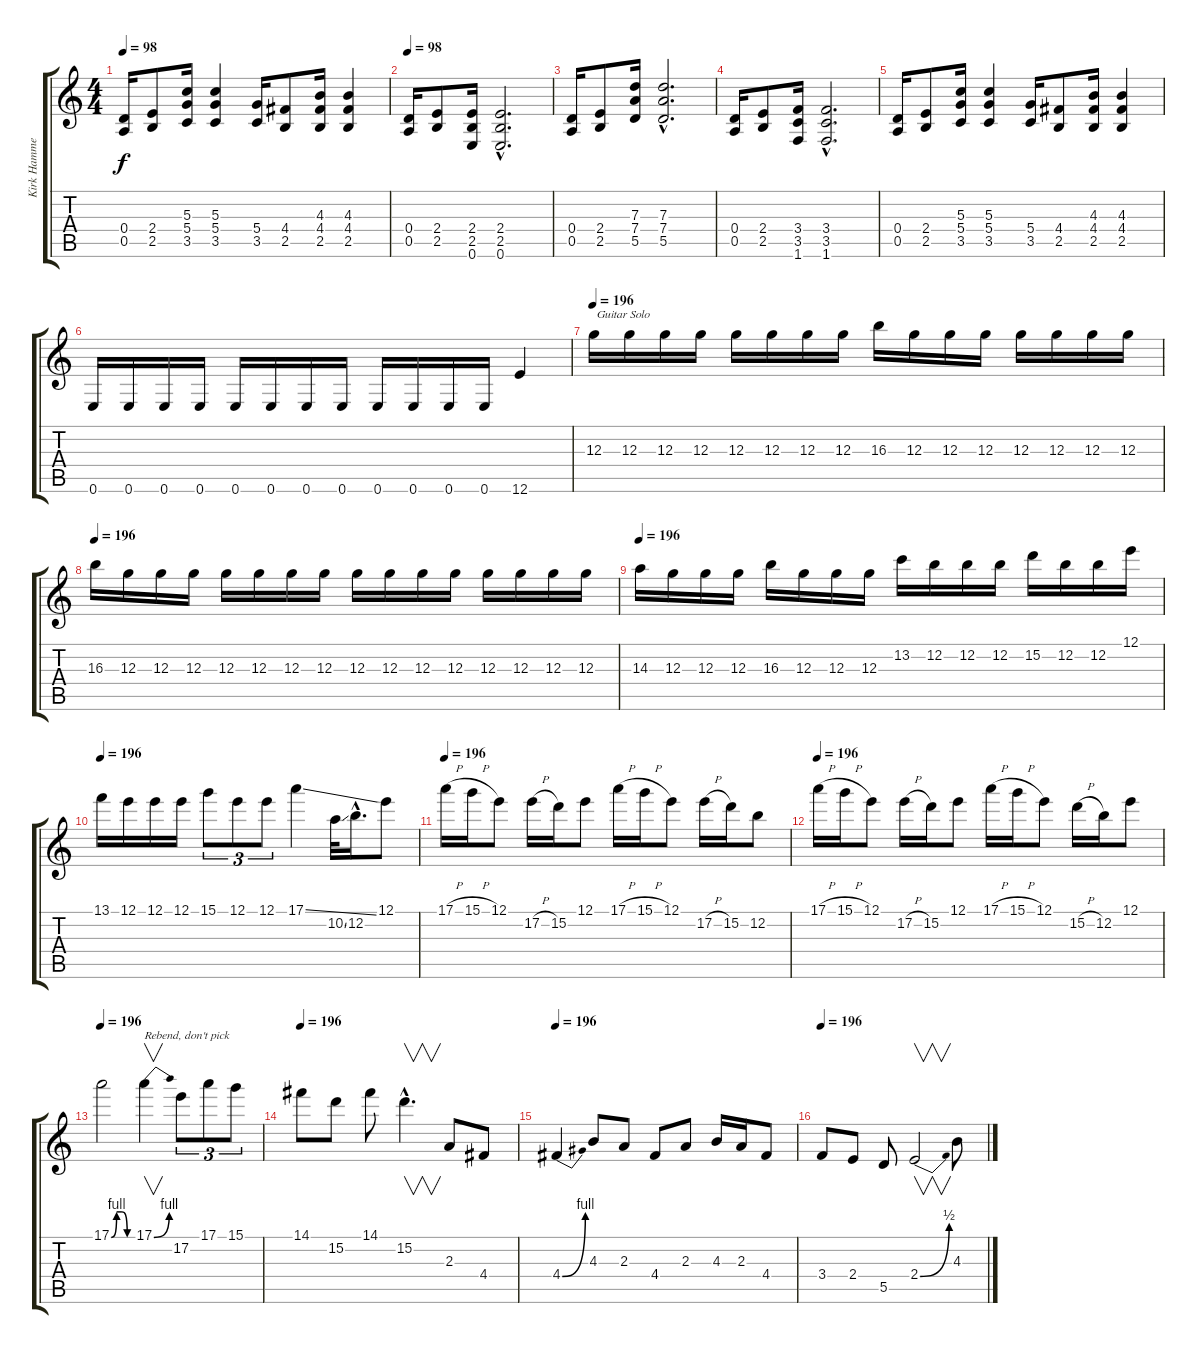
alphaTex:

\track ("Kirk Hammet" "Kirk Hamme") {instrument distortionguitar}
\staff {score tabs}
\tuning (E4 B3 G3 D3 A2 E2) {hide}
\ts (4 4)
\tempo 98
\clef g2
\ks c
(0.4 0.5).16{dy f} (2.4 2.5).8 (5.3 5.4 3.5).16 (5.3 5.4 3.5).4 (5.4 3.5).16 (4.4 2.5).8 (4.3 4.4 2.5).16 (4.3 4.4 2.5).4 |
\tempo 98
(0.4 0.5).16 (2.4 2.5).8 (2.4 2.5 0.6).16 (2.4{hac} 2.5{hac} 0.6{hac}).2{d} |
(0.4 0.5).16 (2.4 2.5).8 (7.3 7.4 5.5).16 (7.3{hac} 7.4{hac} 5.5{hac}).2{d} |
(0.4 0.5).16 (2.4 2.5).8 (3.4 3.5 1.6).16 (3.4{hac} 3.5{hac} 1.6{hac}).2{d} |
(0.4 0.5).16 (2.4 2.5).8 (5.3 5.4 3.5).16 (5.3 5.4 3.5).4 (5.4 3.5).16 (4.4 2.5).8 (4.3 4.4 2.5).16 (4.3 4.4 2.5).4 |
0.6.16 0.6.16 0.6.16 0.6.16 0.6.16 0.6.16 0.6.16 0.6.16 0.6.16 0.6.16 0.6.16 0.6.16 12.6.4 |
\tempo 196
12.3.16{txt " Guitar Solo "} 12.3.16 12.3.16 12.3.16 12.3.16 12.3.16 12.3.16 12.3.16 16.3.16 12.3.16 12.3.16 12.3.16 12.3.16 12.3.16 12.3.16 12.3.16 |
\tempo 196
16.3.16 12.3.16 12.3.16 12.3.16 12.3.16 12.3.16 12.3.16 12.3.16 12.3.16 12.3.16 12.3.16 12.3.16 12.3.16 12.3.16 12.3.16 12.3.16 |
\tempo 196
14.3.16 12.3.16 12.3.16 12.3.16 16.3.16 12.3.16 12.3.16 12.3.16 13.2.16 12.2.16 12.2.16 12.2.16 15.2.16 12.2.16 12.2.16 12.1.16 |
\tempo 196
13.1.16 12.1.16 12.1.16 12.1.16 15.1.8{tu (3 2)} 12.1.8{tu (3 2)} 12.1.8{tu (3 2)} 17.1{ss}.4 10.2{ss}.32 12.2{hac}.16{d} 12.1.8 |
\tempo 196
17.1{h}.16 15.1{h}.16 12.1.8 17.2{h}.16 15.2.16 12.1.8 17.1{h}.16 15.1{h}.16 12.1.8 17.2{h}.16 15.2.16 12.2.8 |
\tempo 196
17.1{h}.16 15.1{h}.16 12.1.8 17.2{h}.16 15.2.16 12.1.8 17.1{h}.16 15.1{h}.16 12.1.8 15.2{h}.16 12.2.16 12.1.8 |
\tempo 196
17.1{be (custom 0 0 15 4 30 4 45 0 60 0)}.2 17.1{be (bend 0 0 60 4)}.4{v txt "Rebend, don't pick"} 17.2.8{tu (3 2)} 17.1.8{tu (3 2)} 15.1.8{tu (3 2)} |
\tempo 196
14.1.8 15.2.8 14.1.8 15.2{hac}.4{v d} 2.3.8 4.4.8 |
\tempo 196
4.4{be (bend 0 0 60 4)}.4 4.3.8 2.3.8 4.4.8 2.3.8 4.3.16 2.3.16 4.4.8 |
\tempo 196
3.4.8 2.4.8 5.5.8 2.4{be (bend 0 0 60 2)}.2{v} 4.3.8
